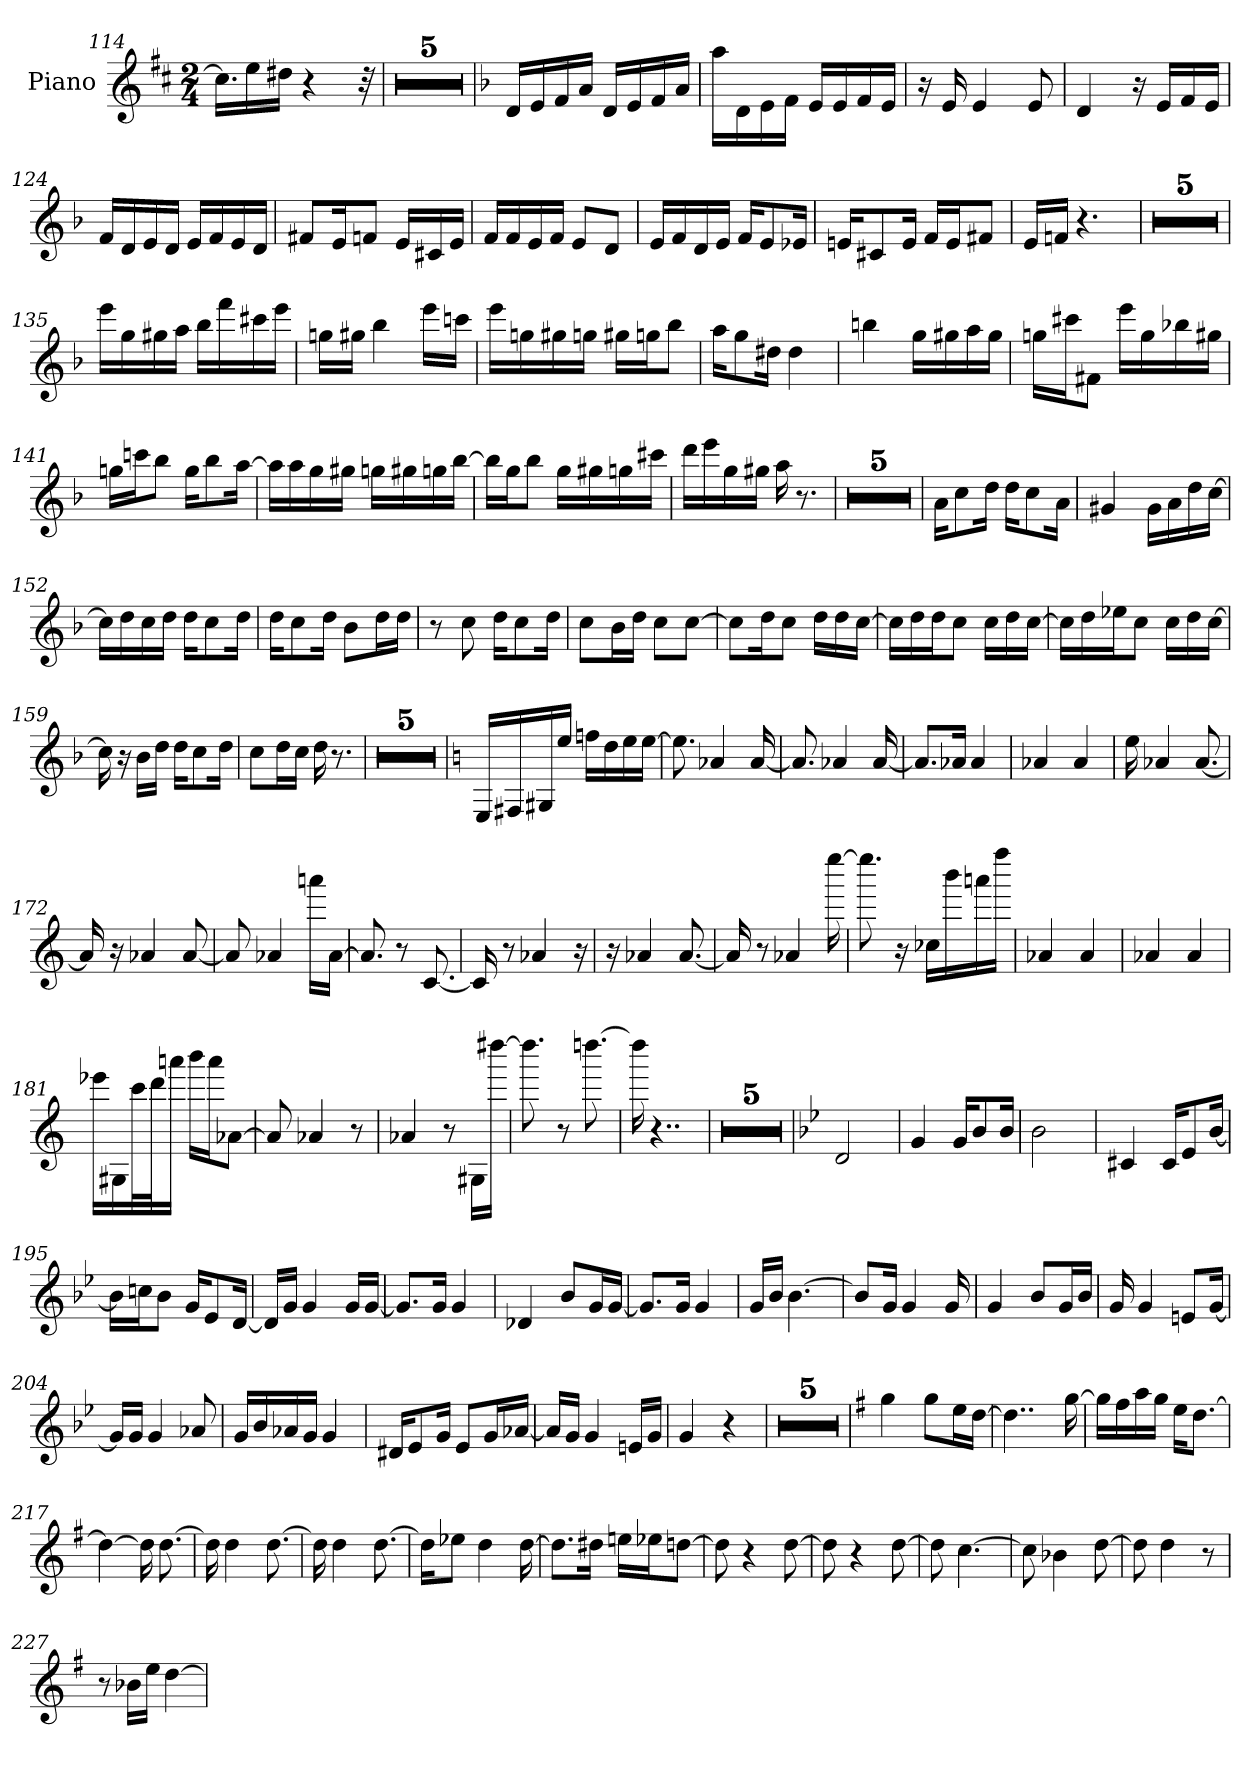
**kern
*part1
*staff1
*I"Piano
*I'Pno
*clefG2
*k[f#c#]
*D:
*M2/4
=114
16.cc\LL]
16ee\
16dd#X\JJ
4r
32r
=115
2r
=116
2r
!!LO:LB:g=z
=117
2r
=118
2r
=119
2r
=120
!!LO:REH:place=s1:b:enc=none:fs=14:t=Melody 8
*k[b-]
*F:
*MM80
16d/LL
16e/
16f/
16a/JJ
16d/LL
16e/
16f/
16a/JJ
=121
16aa\LL
16d\
16e\
16f\JJ
16e/LL
16e/
16f/
16e/JJ
=122
16r
16e/
4e/
8e/
=123
4d/
16r
16e/LL
16f/
16e/JJ
!!LO:LB:g=z
=124
16f/LL
16d/
16e/
16d/JJ
16e/LL
16f/
16e/
16d/JJ
=125
8f#X/L
16e/K
8fn/J
16e/LL
16c#X/
16e/JJ
=126
16f/LL
16f/
16e/
16f/JJ
8e/L
8d/J
=127
16e/LL
16f/
16d/
16e/JJ
16f/KL
8e/
16e-X/Jk
=128
16en/KL
8c#X/
16e/Jk
16f/LL
16e/J
8f#X/J
=129
16e/LL
16fn/JJ
4.r
!!LO:LB:g=z
=130
2r
=131
2r
=132
2r
=133
2r
=134
2r
=135
!!LO:REH:place=s1:b:enc=none:fs=14:t=Melody 9
*MM80
16eee\LL
16gg\
16gg#X\
16aa\JJ
16bb-\LL
16fff\
16ccc#X\
16eee\JJ
=136
16ggn\LL
16gg#X\JJ
4bb-\
16eee\LL
16cccn\JJ
!!LO:LB:g=z
=137
16eee\LL
16ggn\
16gg#X\
16ggn\JJ
16gg#X\LL
16ggn\J
8bb-\J
=138
16aa\KL
8gg\
16dd#X\Jk
4dd#\
=139
4bbn\
16gg\LL
16gg#X\
16aa\
16gg#\JJ
=140
16ggn\LL
16ccc#X\J
8f#X\J
16eee\LL
16gg\
16bb-X\
16gg#X\JJ
=141
16ggn\LL
16cccn\J
8bb-\J
16gg\KL
8bb-\
[16aa\Jk
!!LO:PB:g=z
=142
16aa\LL]
16aa\
16gg\
16gg#X\JJ
16ggn\LL
16gg#X\
16ggn\
[16bb-\JJ
=143
16bb-\LL]
16gg\J
8bb-\J
16gg\LL
16gg#X\
16ggn\
16ccc#X\JJ
=144
16ddd\LL
16eee\
16gg\
16gg#X\JJ
16aa\
8.r
=145
2r
=146
2r
=147
2r
=148
2r
!!LO:LB:g=z
=149
2r
=150
!!LO:REH:place=s1:b:enc=none:fs=14:t=Melody 10
*MM80
16a\KL
8cc\
16dd\Jk
16dd\KL
8cc\
16a\Jk
=151
4g#X/
16g#\LL
16a\
16dd\
[16cc\JJ
=152
16cc\LL]
16dd\
16cc\
16dd\JJ
16dd\KL
8cc\
16dd\Jk
=153
16dd\KL
8cc\
16dd\Jk
8b-\L
16dd\L
16dd\JJ
=154
8r
8cc\
16dd\KL
8cc\
16dd\Jk
!!LO:LB:g=z
=155
8cc\L
16b-\L
16dd\JJ
8cc\L
[8cc\J
=156
8cc\L]
16dd\K
8cc\J
16dd\LL
16dd\
[16cc\JJ
=157
16cc\LL]
16dd\
16dd\J
8cc\J
16cc\LL
16dd\
[16cc\JJ
=158
16cc\LL]
16dd\
16ee-X\J
8cc\J
16cc\LL
16dd\
[16cc\JJ
=159
16cc\]
16r
16b-\LL
16dd\JJ
16dd\KL
8cc\
16dd\Jk
=160
8cc\L
16dd\L
16cc\JJ
16dd\
8.r
!!LO:LB:g=z
=161
2r
=162
2r
=163
2r
=164
2r
=165
2r
=166
!!LO:REH:place=s1:b:enc=none:fs=14:t=Melody 11
*k[]
*C:
*MM80
16E/LL
16F#X/
16G#X/
16ee/JJ
16ffn\LL
16dd\
16ee\
[16ee\JJ
=167
8.ee\]
4a-X/
[16a-/
=168
8.a-/]
4a-X/
[16a-/
!!LO:LB:g=z
=169
8.a-/L]
16a-X/Jk
4a-/
=170
4a-X/
4a-/
=171
16ee\
4a-X/
[8.a-/
=172
16a-/]
16r
4a-X/
[8a-/
=173
8a-/]
4a-X/
16aaan\LL
[16a-\JJ
=174
8.a-/]
8r
[8.c/
=175
16c/]
8r
4a-X/
16r
!!LO:LB:g=z
=176
16r
4a-X/
[8.a-/
=177
16a-/]
8r
4a-X/
[16eeee\
=178
8.eeee\]
16r
16cc-X\LL
16bbb\
16aaan\
16ffff\JJ
=179
4a-X/
4a-/
=180
4a-X/
4a-/
=181
16eee-X\LL
16G#X\
32ccc\L
32ddd\J
16aaan\JJ
16bbb\LL
16aaa\J
[8a-X\J
=182
8a-/]
4a-X/
8r
!!LO:LB:g=z
=183
4a-X/
8r
16G#X\LL
[16dddd#X\JJ
=184
8.dddd#\]
8r
[8.ddddn\
=185
16dddd\]
4..r
=186
2r
=187
2r
=188
2r
=189
2r
=190
2r
=191
!!LO:REH:place=s1:b:enc=none:fs=14:t=Melody 12
*k[b-e-]
*B-:
*MM80
2d/
=192
4g/
16g/KL
8b-/
16b-/Jk
!!LO:LB:g=z
=193
2b-\
=194
4c#X/
16c#/KL
8e-/
[16b-/Jk
=195
16b-\LL]
16ccn\J
8b-\J
16g/KL
8e-/
[16d/Jk
=196
16d/LL]
16g/JJ
4g/
16g/LL
[16g/JJ
=197
8.g/L]
16g/Jk
4g/
=198
4d-X/
8b-/L
16g/L
[16g/JJ
=199
8.g/L]
16g/Jk
4g/
!!LO:LB:g=z
=200
16g/LL
16b-/JJ
[4.b-\
=201
8b-/L]
16g/Jk
4g/
16g/
=202
4g/
8b-/L
16g/L
16b-/JJ
=203
16g/
4g/
8en/L
[16g/Jk
=204
16g/LL]
16g/JJ
4g/
8a-X/
=205
16g/LL
16b-/
16a-X/
16g/JJ
4g/
=206
16d#X/KL
8e-/
16g/Jk
8e-/L
16g/L
[16a-X/JJ
!!LO:LB:g=z
=207
16a-/LL]
16g/JJ
4g/
16en/LL
16g/JJ
=208
4g/
4r
=209
2r
=210
2r
=211
2r
=212
2r
=213
2r
=214
!!LO:REH:place=s1:b:enc=none:fs=14:t=Melody 13
*k[f#]
*G:
*MM80
4gg\
8gg\L
16ee\L
[16dd\JJ
=215
4..dd\]
[16gg\
!!LO:LB:g=z
=216
16gg\LL]
16ff#\
16aa\
16gg\JJ
16ee\KL
[8.dd\J
=217
4dd\_
16dd\]
[8.dd\
=218
16dd\]
4dd\
[8.dd\
=219
16dd\]
4dd\
[8.dd\
=220
16dd\KL]
8ee-X\J
4dd\
[16dd\
=221
8.dd\L]
16dd#X\Jk
16een\LL
16ee-X\J
[8ddn\J
=222
8dd\]
4r
[8dd\
=223
8dd\]
4r
[8dd\
!!LO:PB:g=z
=224
8dd\]
[4.cc\
=225
8cc\]
4b-X\
[8dd\
=226
8dd\]
4dd\
8r
=227
8r
16b-X\LL
16ee\JJ
[4dd\
=
*-
